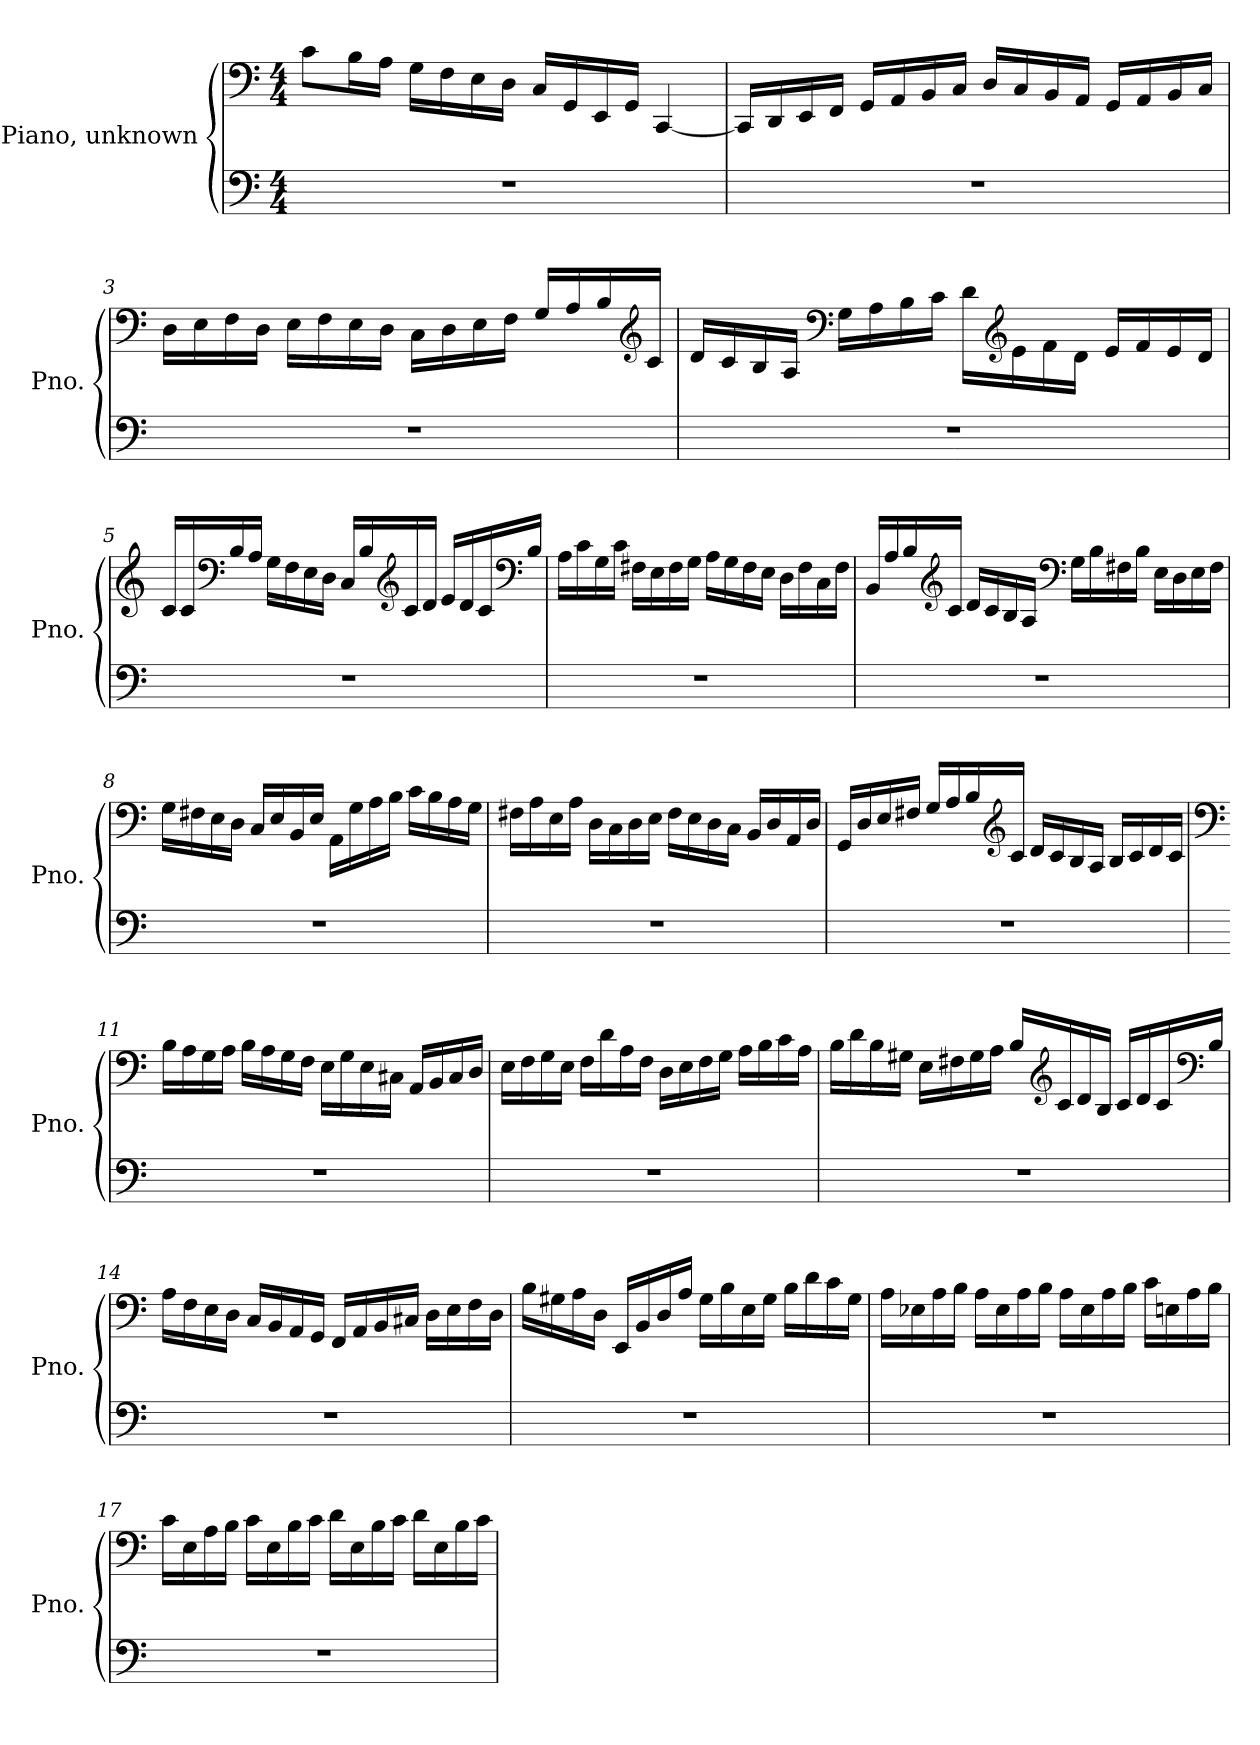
**kern	**kern
*part1	*part1
*staff2	*staff1
*I"Piano, unknown	*
*I'Pno.	*
*clefF4	*clefF4
*k[]	*k[]
*M4/4	*M4/4
*MM120	*MM120
=1	=1
1r	8c\L
.	16B\L
.	16A\JJ
.	16G\LL
.	16F\
.	16E\
.	16D\JJ
.	16C/LL
.	16GG/
.	16EE/
.	16GG/JJ
.	[4CC/
=2	=2
1r	16CC/LL]
.	16DD/
.	16EE/
.	16FF/JJ
.	16GG/LL
.	16AA/
.	16BB/
.	16C/JJ
.	16D/LL
.	16C/
.	16BB/
.	16AA/JJ
.	16GG/LL
.	16AA/
.	16BB/
.	16C/JJ
=3	=3
1r	16D\LL
.	16E\
.	16F\
.	16D\JJ
.	16E\LL
.	16F\
.	16E\
.	16D\JJ
.	16C\LL
.	16D\
.	16E\
.	16F\JJ
.	16G/LL
.	16A/
.	16B/
*	*clefG2
.	16c/JJ
!!LO:LB:g=z
=4	=4
1r	16d/LL
.	16c/
.	16B/
.	16A/JJ
*	*clefF4
.	16G\LL
.	16A\
.	16B\
.	16c\JJ
.	16d\LL
*	*clefG2
.	16e\
.	16f\
.	16d\JJ
.	16e/LL
.	16f/
.	16e/
.	16d/JJ
=5	=5
1r	16c/LL
.	16c/
*	*clefF4
.	16B/
.	16A/JJ
.	16G\LL
.	16F\
.	16E\
.	16D\JJ
.	16C/LL
.	16B/
*	*clefG2
.	16c/
.	16d/JJ
.	16e/LL
.	16d/
.	16c/
*	*clefF4
.	16B/JJ
!!LO:LB:g=z
=6	=6
1r	16A\LL
.	16c\
.	16G\
.	16c\JJ
.	16F#X\LL
.	16E\
.	16F#\
.	16G\JJ
.	16A\LL
.	16G\
.	16F#\
.	16E\JJ
.	16D\LL
.	16F#\
.	16C\
.	16F#\JJ
=7	=7
1r	16BB/LL
.	16A/
.	16B/
*	*clefG2
.	16c/JJ
.	16d/LL
.	16c/
.	16B/
.	16A/JJ
*	*clefF4
.	16G\LL
.	16B\
.	16F#X\
.	16B\JJ
.	16E\LL
.	16D\
.	16E\
.	16F#\JJ
!!LO:LB:g=z
=8	=8
1r	16G\LL
.	16F#X\
.	16E\
.	16D\JJ
.	16C/LL
.	16E/
.	16BB/
.	16E/JJ
.	16AA\LL
.	16G\
.	16A\
.	16B\JJ
.	16c\LL
.	16B\
.	16A\
.	16G\JJ
=9	=9
1r	16F#X\LL
.	16A\
.	16E\
.	16A\JJ
.	16D\LL
.	16C\
.	16D\
.	16E\JJ
.	16F#\LL
.	16E\
.	16D\
.	16C\JJ
.	16BB/LL
.	16D/
.	16AA/
.	16D/JJ
!!LO:LB:g=z
=10	=10
1r	16GG/LL
.	16D/
.	16E/
.	16F#X/JJ
.	16G/LL
.	16A/
.	16B/
*	*clefG2
.	16c/JJ
.	16d/LL
.	16c/
.	16B/
.	16A/JJ
.	16B/LL
.	16c/
.	16d/
.	16c/JJ
=11	=11
*	*clefF4
1r	16B\LL
.	16A\
.	16G\
.	16A\JJ
.	16B\LL
.	16A\
.	16G\
.	16F\JJ
.	16E\LL
.	16G\
.	16E\
.	16C#X\JJ
.	16AA/LL
.	16BB/
.	16C#/
.	16D/JJ
!!LO:LB:g=z
=12	=12
1r	16E\LL
.	16F\
.	16G\
.	16E\JJ
.	16F\LL
.	16d\
.	16A\
.	16F\JJ
.	16D\LL
.	16E\
.	16F\
.	16G\JJ
.	16A\LL
.	16B\
.	16c\
.	16A\JJ
=13	=13
1r	16B\LL
.	16d\
.	16B\
.	16G#X\JJ
.	16E\LL
.	16F#X\
.	16G#\
.	16A\JJ
.	16B/LL
*	*clefG2
.	16c/
.	16d/
.	16B/JJ
.	16c/LL
.	16d/
.	16c/
*	*clefF4
.	16B/JJ
!!LO:PB:g=z
=14	=14
1r	16A\LL
.	16F\
.	16E\
.	16D\JJ
.	16C/LL
.	16BB/
.	16AA/
.	16GG/JJ
.	16FF/LL
.	16AA/
.	16BB/
.	16C#X/JJ
.	16D\LL
.	16E\
.	16F\
.	16D\JJ
=15	=15
1r	16B\LL
.	16G#X\
.	16A\
.	16D\JJ
.	16EE/LL
.	16BB/
.	16D/
.	16A/JJ
.	16G#\LL
.	16B\
.	16E\
.	16G#\JJ
.	16B\LL
.	16d\
.	16c\
.	16G#\JJ
!!LO:LB:g=z
=16	=16
1r	16A\LL
.	16E-X\
.	16A\
.	16B\JJ
.	16A\LL
.	16E-\
.	16A\
.	16B\JJ
.	16A\LL
.	16E-\
.	16A\
.	16B\JJ
.	16c\LL
.	16En\
.	16A\
.	16B\JJ
=17	=17
1r	16c\LL
.	16E\
.	16A\
.	16B\JJ
.	16c\LL
.	16E\
.	16B\
.	16c\JJ
.	16d\LL
.	16E\
.	16B\
.	16c\JJ
.	16d\LL
.	16E\
.	16B\
.	16c\JJ
=	=
*-	*-
